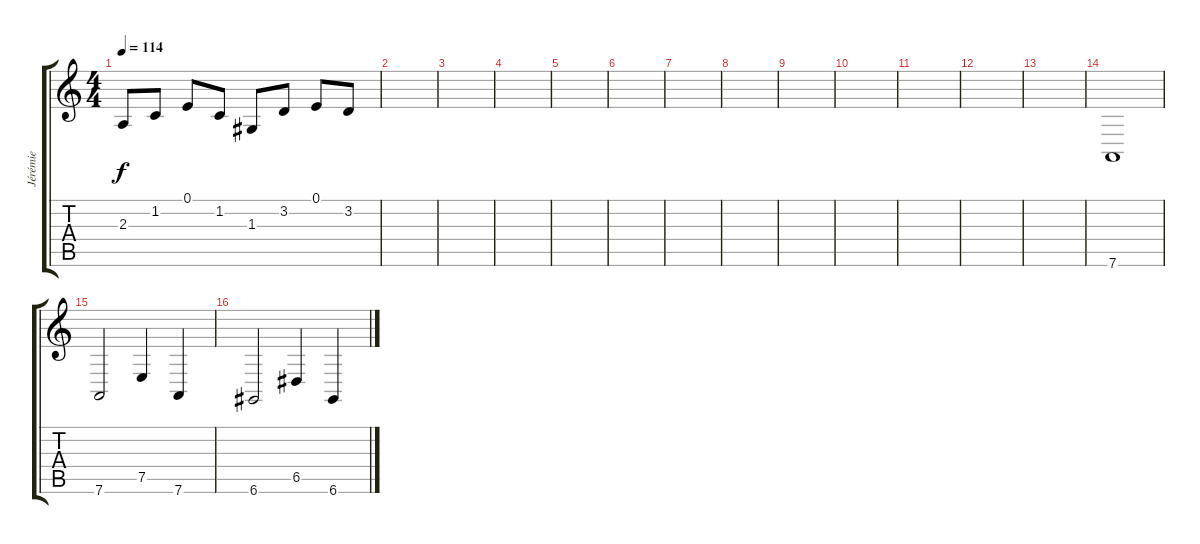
\track ("Jérémie" "Jérémie") {instrument pad4choir}
\staff {score tabs}
\tuning (E4 B3 G3 D3 A2 D2) {hide}
\ts (4 4)
\tempo 114
\clef g2
\ks c
2.3.8{dy f} 1.2.8 0.1.8 1.2.8 1.3.8 3.2.8 0.1.8 3.2.8 |
|
|
|
|
|
|
|
|
|
|
|
|
7.6.1 |
7.6.2 7.5.4 7.6.4 |
6.6.2 6.5.4 6.6.4
